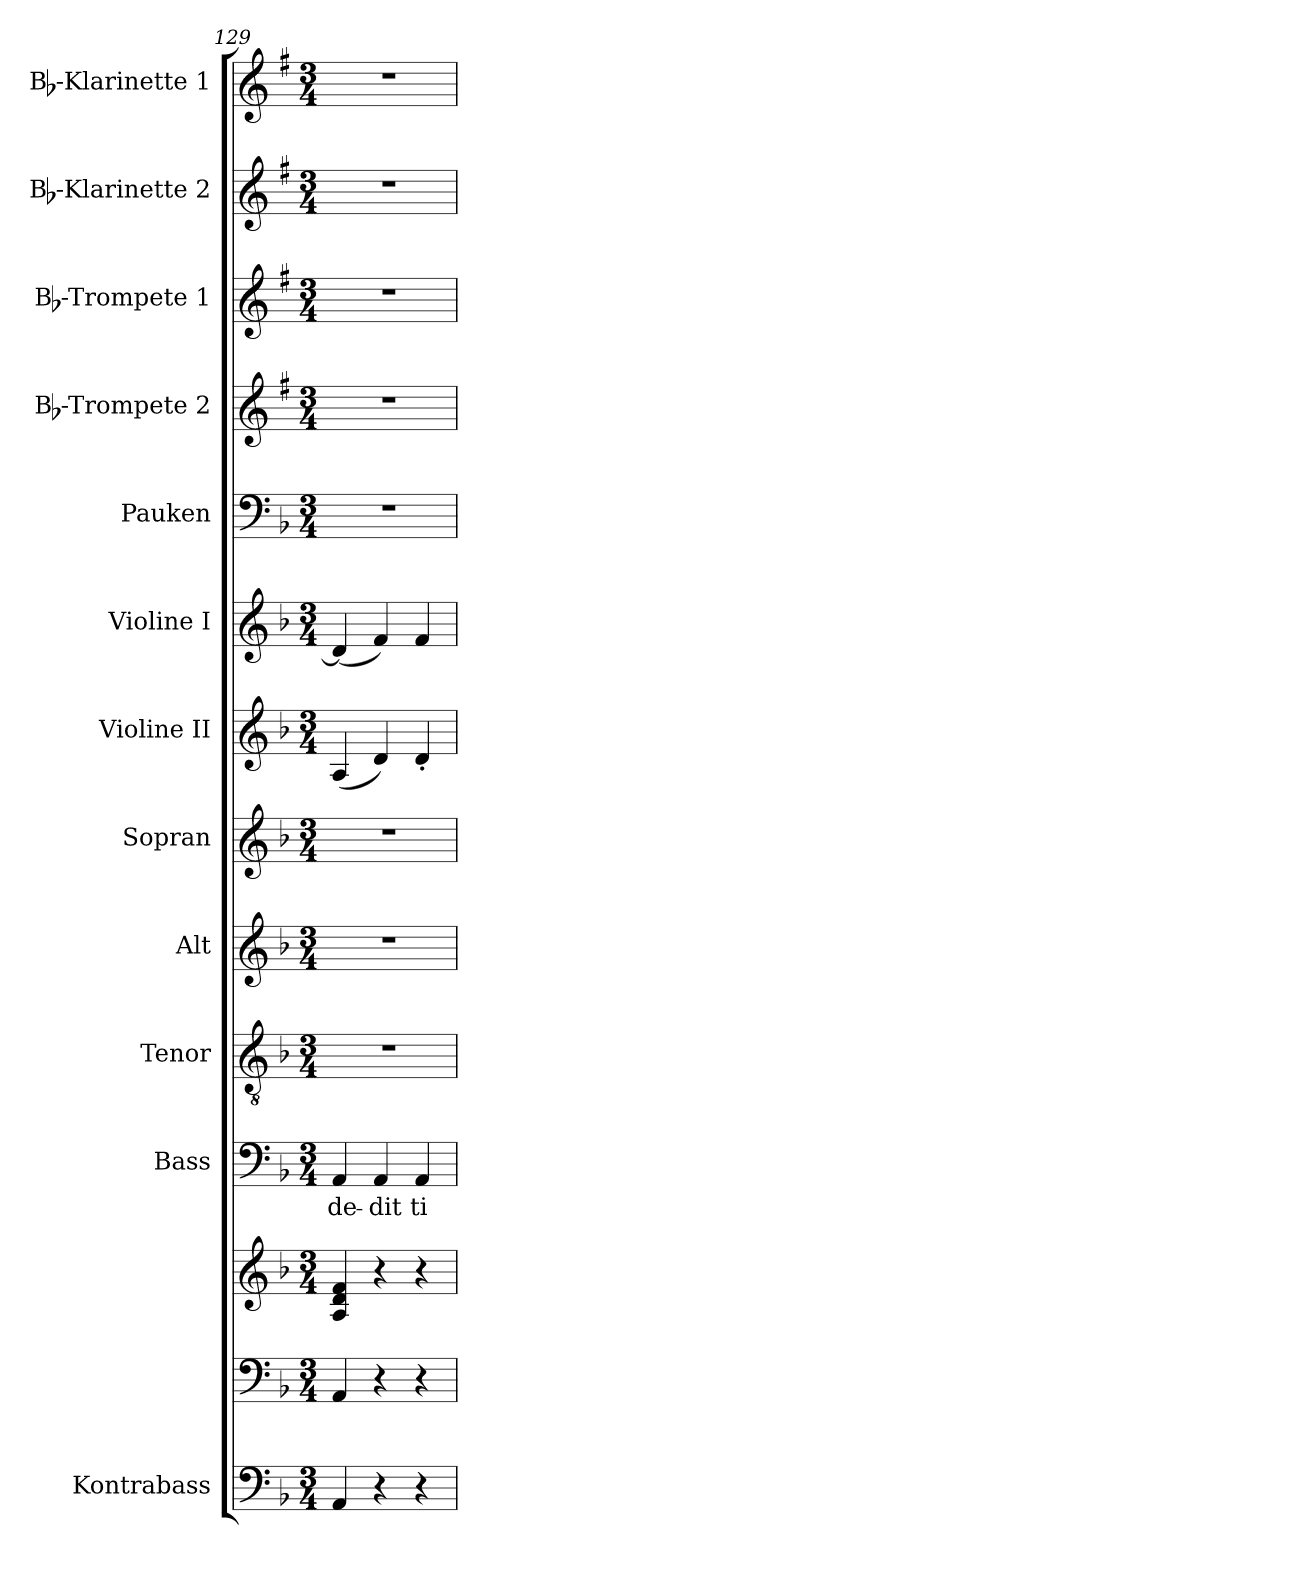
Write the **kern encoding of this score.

**kern	**kern	**kern	**kern	**text	**kern	**kern	**kern	**kern	**kern	**kern	**kern	**kern	**kern	**kern
*part13	*part12	*part12	*part11	*part11	*part10	*part9	*part8	*part7	*part6	*part5	*part4	*part3	*part2	*part1
*staff14	*staff13	*staff12	*staff11	*staff11	*staff10	*staff9	*staff8	*staff7	*staff6	*staff5	*staff4	*staff3	*staff2	*staff1
*I"Kontrabass	*	*	*I"Bass	*	*I"Tenor	*I"Alt	*I"Sopran	*I"Violine II	*I"Violine I	*I"Pauken	*I"Bb-Trompete 2	*I"Bb-Trompete 1	*I"Bb-Klarinette 2	*I"Bb-Klarinette 1
*I'Kb.	*	*	*I'B.	*	*I'T.	*I'A.	*I'S.	*I'Vl. II	*I'Vl. I	*I'Pk.	*I'Bb Trp. 2	*I'Bb Trp. 1	*I'Bb Kl. 2	*I'Bb Kl. 1
*clefF4	*clefF4	*clefG2	*clefF4	*	*clefGv2	*clefG2	*clefG2	*clefG2	*clefG2	*clefF4	*clefG2	*clefG2	*clefG2	*clefG2
*ITrd7c12	*	*	*	*	*	*	*	*	*	*	*ITrd1c2	*ITrd1c2	*ITrd1c2	*ITrd1c2
*k[b-]	*k[b-]	*k[b-]	*k[b-]	*	*k[b-]	*k[b-]	*k[b-]	*k[b-]	*k[b-]	*k[b-]	*k[b-]	*k[b-]	*k[b-]	*k[b-]
*F:	*F:	*F:	*F:	*	*F:	*F:	*F:	*F:	*F:	*F:	*F:	*F:	*F:	*F:
*M3/4	*M3/4	*M3/4	*M3/4	*	*M3/4	*M3/4	*M3/4	*M3/4	*M3/4	*M3/4	*M3/4	*M3/4	*M3/4	*M3/4
=129	=129	=129	=129	=129	=129	=129	=129	=129	=129	=129	=129	=129	=129	=129
!	!	!	!	!LO:LY:b	!	!	!	!	!	!	!	!	!	!
4AAA/	4AA/	4A/ 4d/ 4f/	4AA/	de-	2.r	2.r	2.r	(<4A/	(<4d/]	2.r	2.r	2.r	2.r	2.r
!	!	!	!	!LO:LY:b	!	!	!	!	!	!	!	!	!	!
4r	4r	4r	4AA/	-dit	.	.	.	4d/)	4f/)	.	.	.	.	.
!	!	!	!	!LO:LY:b	!	!	!	!	!	!	!	!	!	!
4r	4r	4r	4AA/	ti-	.	.	.	4d'</	4f/	.	.	.	.	.
=	=	=	=	=	=	=	=	=	=	=	=	=	=	=
*-	*-	*-	*-	*-	*-	*-	*-	*-	*-	*-	*-	*-	*-	*-
